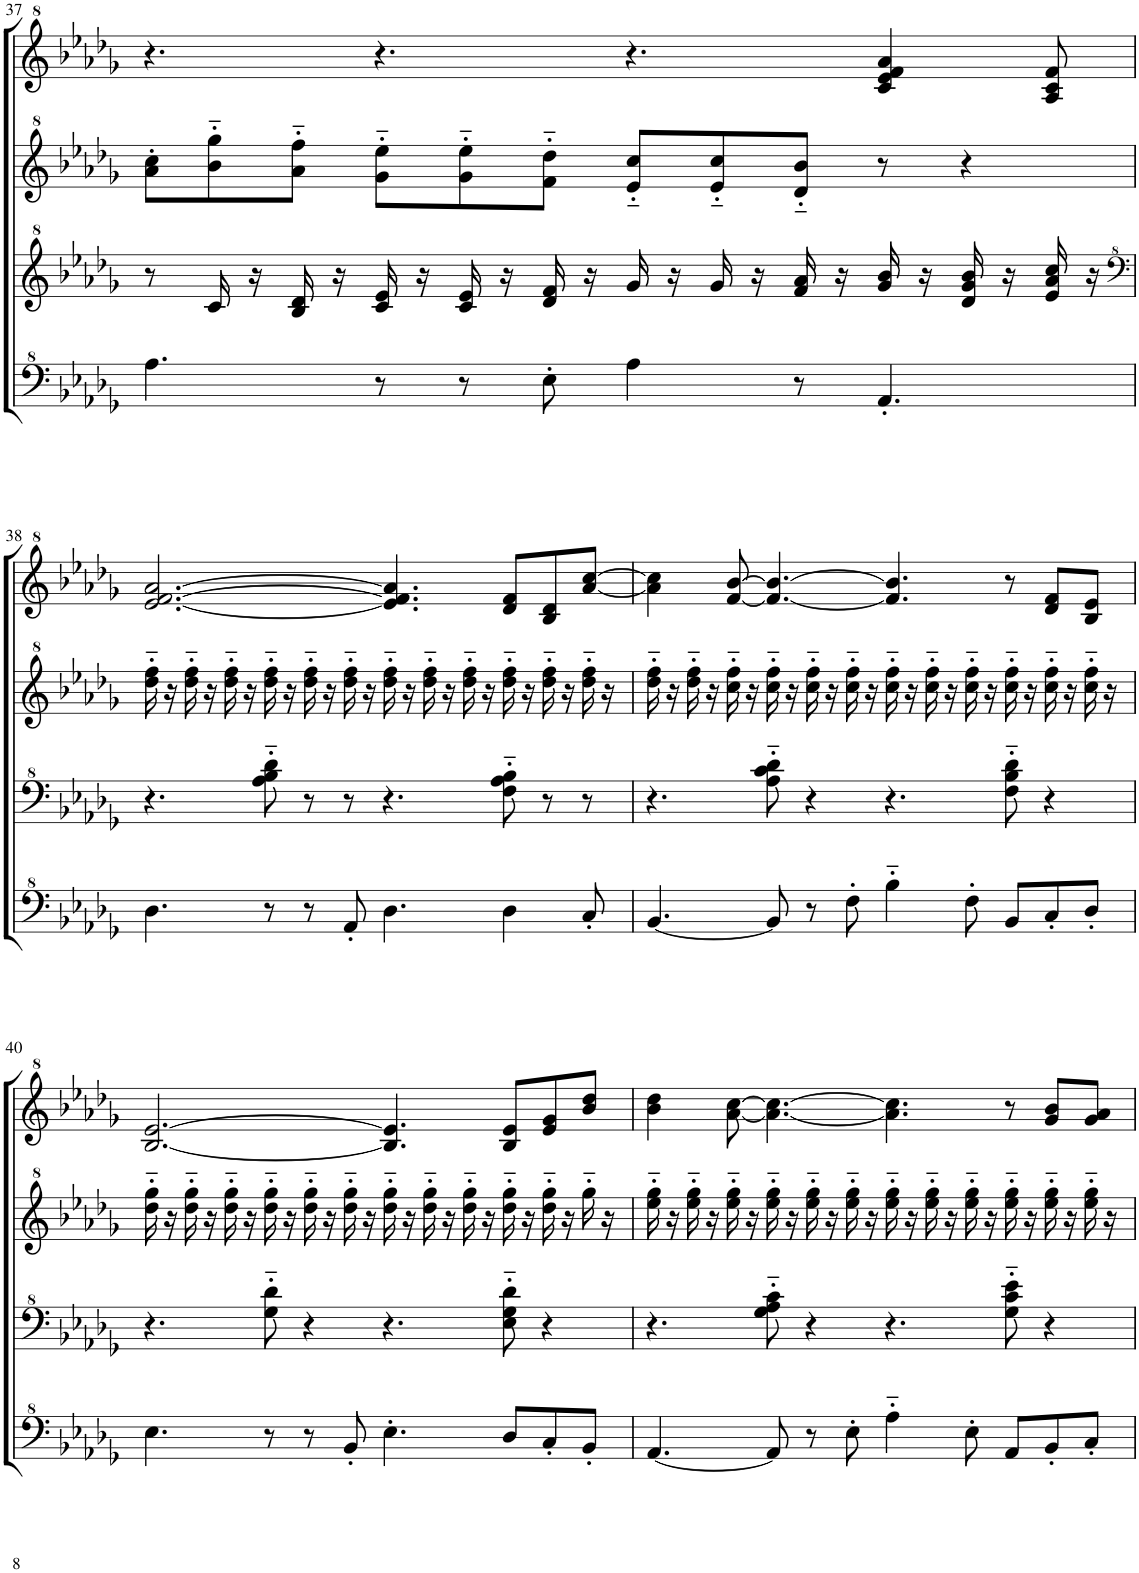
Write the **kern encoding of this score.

**kern	**kern	**kern	**kern
*part1	*part1	*part1	*part1
*staff4	*staff3	*staff2	*staff1
*I"Model III	*	*	*
!!LO:PB:g=z
*clefF^4	*clefG^2	*clefG^2	*clefG^2
*k[b-e-a-d-g-]	*k[b-e-a-d-g-]	*k[b-e-a-d-g-]	*k[b-e-a-d-g-]
*M12/8	*M12/8	*M12/8	*M12/8
=37	=37	=37	=37
4.a-\	8r	8aa-\' 8ccc\'L	4.r
.	16cc/	8bb-\'~ 8ggg-\'~	.
.	16r	.	.
.	16b-/ 16dd-/	8aa-\'~ 8fff\'~J	.
.	16r	.	.
8r	16cc/ 16ee-/	8gg-\'~ 8eee-\'~L	4.r
.	16r	.	.
8r	16cc/ 16ee-/	8gg-\'~ 8eee-\'~	.
.	16r	.	.
8e-'\	16dd-/ 16ff/	8ff\'~ 8ddd-\'~J	.
.	16r	.	.
4a-\	16gg-/	8ee-/'~ 8ccc/'~L	4.r
.	16r	.	.
.	16gg-/	8ee-/'~ 8ccc/'~	.
.	16r	.	.
8r	16ff/ 16aa-/	8dd-/'~ 8bb-/'~J	.
.	16r	.	.
4.A-'/	16gg-/ 16bb-/	8r	4cc/ 4ee-/ 4ff/ 4aa-/
.	16r	.	.
.	16dd-/ 16gg-/ 16bb-/	4r	.
.	16r	.	.
.	16ee-/ 16aa-/ 16ccc/	.	8a-/ 8cc/ 8ff/
.	16r	.	.
!!LO:LB:g=z
=38	=38	=38	=38
*	*clefF^4	*	*
4.d-\	4.r	16ddd-\'~ 16fff\'~	[2.ee-/ [2.ff/ [2.aa-/
.	.	16r	.
.	.	16ddd-\'~ 16fff\'~	.
.	.	16r	.
.	.	16ddd-\'~ 16fff\'~	.
.	.	16r	.
8r	8a-\'~ 8b-\'~ 8dd-\'~	16ddd-\'~ 16fff\'~	.
.	.	16r	.
8r	8r	16ddd-\'~ 16fff\'~	.
.	.	16r	.
8A-'/	8r	16ddd-\'~ 16fff\'~	.
.	.	16r	.
4.d-\	4.r	16ddd-\'~ 16fff\'~	4.ee-/] 4.ff/] 4.aa-/]
.	.	16r	.
.	.	16ddd-\'~ 16fff\'~	.
.	.	16r	.
.	.	16ddd-\'~ 16fff\'~	.
.	.	16r	.
4d-\	8f\'~ 8a-\'~ 8b-\'~	16ddd-\'~ 16fff\'~	8dd-/ 8ff/L
.	.	16r	.
.	8r	16ddd-\'~ 16fff\'~	8b-/ 8dd-/
.	.	16r	.
8c'/	8r	16ddd-\'~ 16fff\'~	[8aa-/ [8ccc/J
.	.	16r	.
=39	=39	=39	=39
[4.B-/	4.r	16ddd-\'~ 16fff\'~	4aa-\] 4ccc\]
.	.	16r	.
.	.	16ddd-\'~ 16fff\'~	.
.	.	16r	.
.	.	16ccc\'~ 16fff\'~	[8ff/ [8bb-/
.	.	16r	.
8B-/]	8a-\'~ 8cc\'~ 8dd-\'~	16ccc\'~ 16fff\'~	4.ff/_ 4.bb-/_
.	.	16r	.
8r	4r	16ccc\'~ 16fff\'~	.
.	.	16r	.
8f'\	.	16ccc\'~ 16fff\'~	.
.	.	16r	.
4b-'~\	4.r	16ccc\'~ 16fff\'~	4.ff/] 4.bb-/]
.	.	16r	.
.	.	16ccc\'~ 16fff\'~	.
.	.	16r	.
8f'\	.	16ccc\'~ 16fff\'~	.
.	.	16r	.
8B-/L	8f\'~ 8b-\'~ 8dd-\'~	16ccc\'~ 16fff\'~	8r
.	.	16r	.
8c'/	4r	16ccc\'~ 16fff\'~	8dd-/ 8ff/L
.	.	16r	.
8d-'/J	.	16ccc\'~ 16fff\'~	8b-/ 8ee-/J
.	.	16r	.
!!LO:LB:g=z
=40	=40	=40	=40
4.e-\	4.r	16ddd-\'~ 16ggg-\'~	[2.b-/ [2.ee-/
.	.	16r	.
.	.	16ddd-\'~ 16ggg-\'~	.
.	.	16r	.
.	.	16ddd-\'~ 16ggg-\'~	.
.	.	16r	.
8r	8g-\'~ 8dd-\'~	16ddd-\'~ 16ggg-\'~	.
.	.	16r	.
8r	4r	16ddd-\'~ 16ggg-\'~	.
.	.	16r	.
8B-'/	.	16ddd-\'~ 16ggg-\'~	.
.	.	16r	.
4.e-'\	4.r	16ddd-\'~ 16ggg-\'~	4.b-/] 4.ee-/]
.	.	16r	.
.	.	16ddd-\'~ 16ggg-\'~	.
.	.	16r	.
.	.	16ddd-\'~ 16ggg-\'~	.
.	.	16r	.
8d-/L	8e-\'~ 8g-\'~ 8dd-\'~	16ddd-\'~ 16ggg-\'~	8b-/ 8ee-/L
.	.	16r	.
8c'/	4r	16ddd-\'~ 16ggg-\'~	8ee-/ 8gg-/
.	.	16r	.
8B-'/J	.	16ggg-'~\	8bb-/ 8ddd-/J
.	.	16r	.
=41	=41	=41	=41
[4.A-/	4.r	16eee-\'~ 16ggg-\'~	4bb-\ 4ddd-\
.	.	16r	.
.	.	16eee-\'~ 16ggg-\'~	.
.	.	16r	.
.	.	16eee-\'~ 16ggg-\'~	[8aa-\ [8ccc\
.	.	16r	.
8A-/]	8g-\'~ 8a-\'~ 8cc\'~	16eee-\'~ 16ggg-\'~	4.aa-\_ 4.ccc\_
.	.	16r	.
8r	4r	16eee-\'~ 16ggg-\'~	.
.	.	16r	.
8e-'\	.	16eee-\'~ 16ggg-\'~	.
.	.	16r	.
4a-'~\	4.r	16eee-\'~ 16ggg-\'~	4.aa-\] 4.ccc\]
.	.	16r	.
.	.	16eee-\'~ 16ggg-\'~	.
.	.	16r	.
8e-'\	.	16eee-\'~ 16ggg-\'~	.
.	.	16r	.
8A-/L	8g-\'~ 8cc\'~ 8ee-\'~	16eee-\'~ 16ggg-\'~	8r
.	.	16r	.
8B-'/	4r	16eee-\'~ 16ggg-\'~	8gg-/ 8bb-/L
.	.	16r	.
8c'/J	.	16eee-\'~ 16ggg-\'~	8gg-/ 8aa-/J
.	.	16r	.
=	=	=	=
*-	*-	*-	*-
